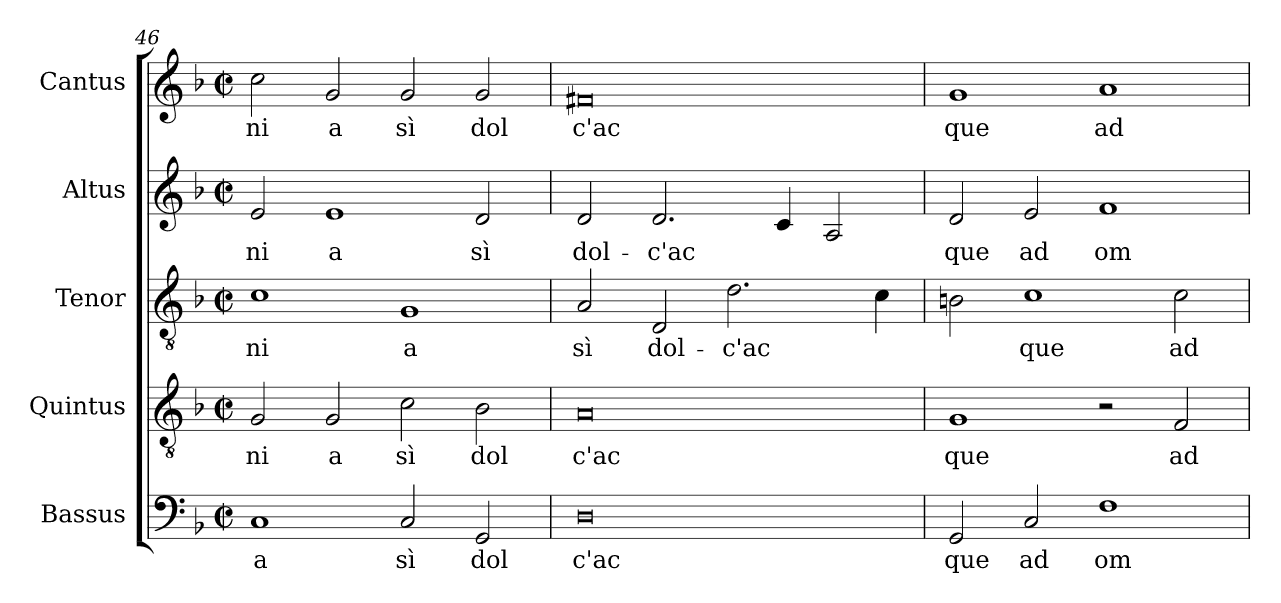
**kern	**text	**kern	**text	**kern	**text	**kern	**text	**kern	**text
*part5	*part5	*part4	*part4	*part3	*part3	*part2	*part2	*part1	*part1
*staff5	*staff5	*staff4	*staff4	*staff3	*staff3	*staff2	*staff2	*staff1	*staff1
*I"Bassus	*	*I"Quintus	*	*I"Tenor	*	*I"Altus	*	*I"Cantus	*
*clefF4	*	*clefGv2	*	*clefGv2	*	*clefG2	*	*clefG2	*
*k[b-]	*	*k[b-]	*	*k[b-]	*	*k[b-]	*	*k[b-]	*
*F:	*	*F:	*	*F:	*	*F:	*	*F:	*
*M2/2	*	*M2/2	*	*M2/2	*	*M2/2	*	*M2/2	*
*met(c|)	*	*met(c|)	*	*met(c|)	*	*met(c|)	*	*met(c|)	*
=46	=46	=46	=46	=46	=46	=46	=46	=46	=46
!	!LO:LY:b	!	!LO:LY:b:cj	!	!LO:LY:b	!	!LO:LY:b	!	!LO:LY:b:cj
1C	a	2G/	ni	1c	-ni	2e/	-ni	2cc\	ni
!	!	!	!LO:LY:b:cj	!	!	!	!LO:LY:b	!	!LO:LY:b:cj
.	.	2G/	a	.	.	1e	a	2g/	a
!	!LO:LY:b	!	!LO:LY:b:cj	!	!LO:LY:b	!	!	!	!LO:LY:b:cj
2C/	sì	2c\	sì	1G	a	.	.	2g/	sì
!	!LO:LY:b	!	!LO:LY:b:cj	!	!	!	!LO:LY:b	!	!LO:LY:b:cj
2GG/	dol	2B-\	dol	.	.	2d/	sì	2g/	dol
=47	=47	=47	=47	=47	=47	=47	=47	=47	=47
!	!LO:LY:b	!	!LO:LY:b:cj	!	!LO:LY:b	!	!LO:LY:b	!	!LO:LY:b:cj
0D	c'ac	0A	c'ac	2A/	sì	2d/	dol-	0f#X	c'ac
!	!	!	!	!	!LO:LY:b	!	!LO:LY:b	!	!
.	.	.	.	2D/	dol-	2.d/	-c'ac-	.	.
!	!	!	!	!	!LO:LY:b	!	!	!	!
.	.	.	.	2.d\	-c'ac-	.	.	.	.
!	!	!	!	!	!	!	!LO:LY:b	!	!
.	.	.	.	.	.	4c/	--	.	.
!	!	!	!	!	!	!	!LO:LY:b	!	!
.	.	.	.	.	.	2A/	--	.	.
!	!	!	!	!	!LO:LY:b	!	!	!	!
.	.	.	.	4c\	--	.	.	.	.
=48	=48	=48	=48	=48	=48	=48	=48	=48	=48
!	!LO:LY:b	!	!LO:LY:b:cj	!	!LO:LY:b	!	!LO:LY:b	!	!LO:LY:b:cj
2GG/	que	1G	que	2Bn\	--	2d/	-que	1g	que
!	!LO:LY:b	!	!	!	!LO:LY:b	!	!LO:LY:b	!	!
2C/	ad	.	.	1c	-que	2e/	ad	.	.
!	!LO:LY:b	!	!	!	!	!	!LO:LY:b	!	!LO:LY:b:cj
1F	om	2r	.	.	.	1f	om-	1a	ad
!	!	!	!LO:LY:b:cj	!	!LO:LY:b	!	!	!	!
.	.	2F/	ad	2c\	ad	.	.	.	.
=	=	=	=	=	=	=	=	=	=
*-	*-	*-	*-	*-	*-	*-	*-	*-	*-
